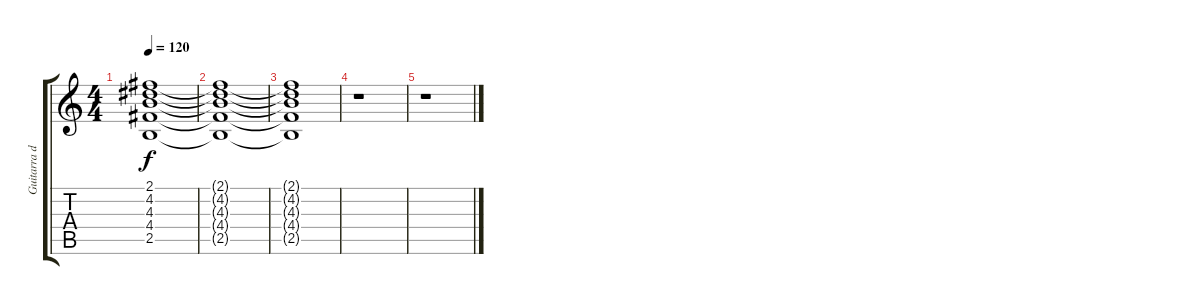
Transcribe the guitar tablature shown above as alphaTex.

\track ("Guitarra de Apoyo" "Guitarra d") {instrument acousticguitarsteel}
\staff {score tabs}
\tuning (E4 B3 G3 D3 A2 E2) {hide}
\ts (4 4)
\tempo 120
\clef g2
\ks c
(2.1{t} 4.2{t} 4.3{t} 4.4{t} 2.5{t}).1{dy f} |
(2.1{t} 4.2{t} 4.3{t} 4.4{t} 2.5{t}).1 |
(2.1{t} 4.2{t} 4.3{t} 4.4{t} 2.5{t}).1 |
r.1 |
r.1
